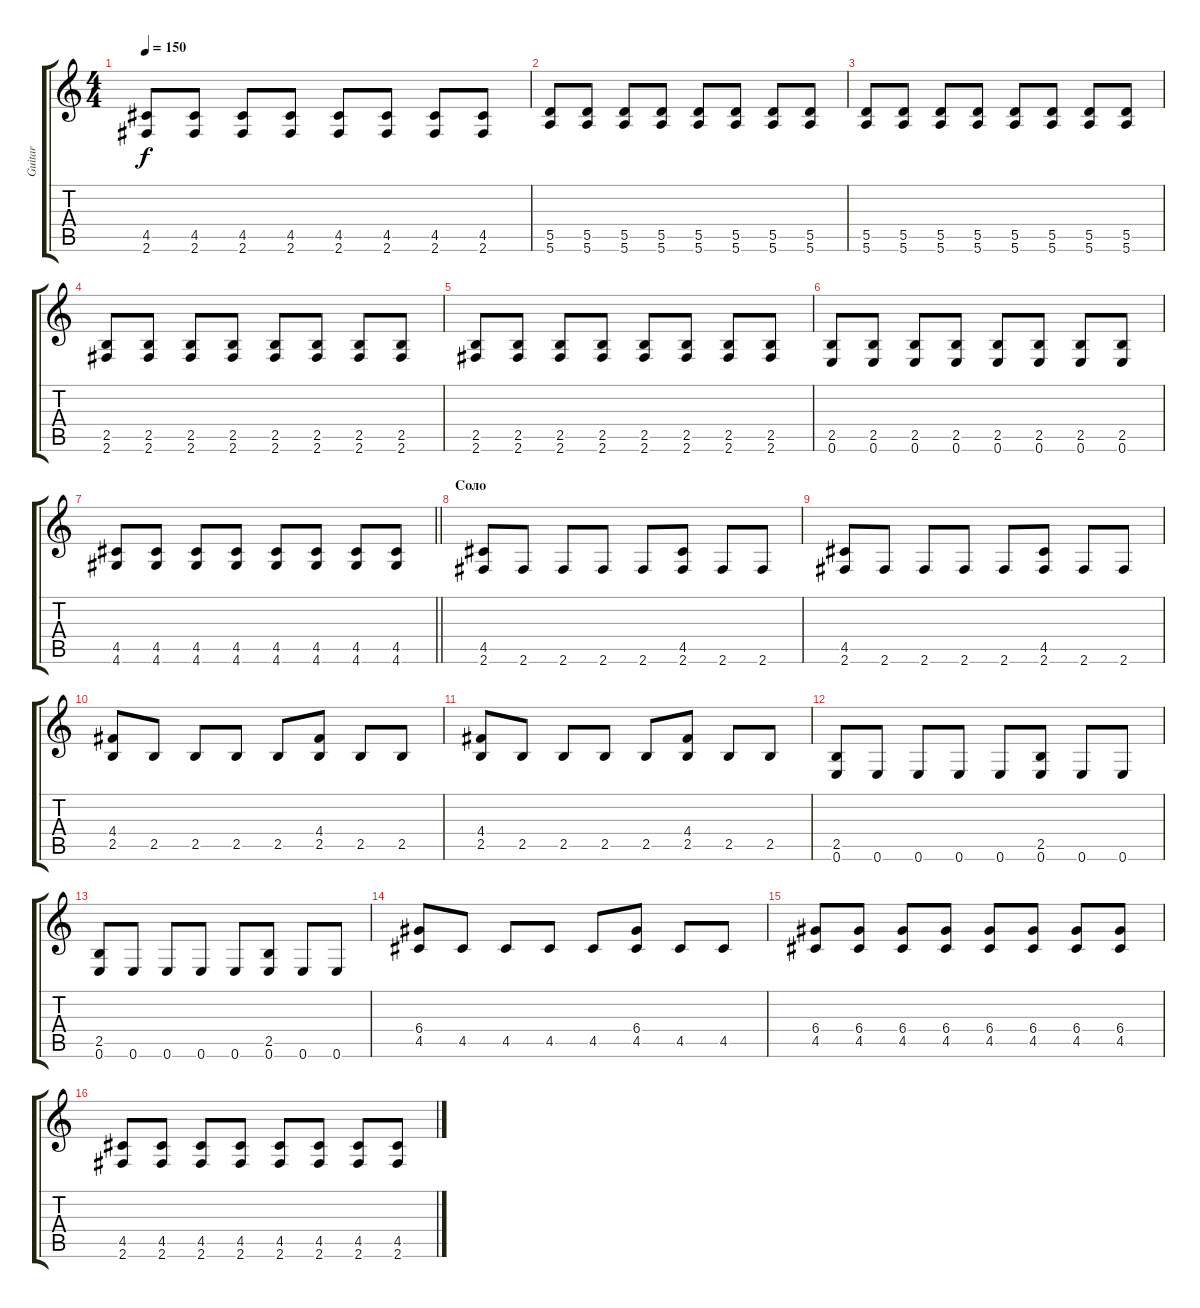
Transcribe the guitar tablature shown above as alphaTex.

\track ("Guitar" "Guitar") {instrument distortionguitar}
\staff {score tabs}
\tuning (E4 B3 G3 D3 A2 E2) {hide}
\ts (4 4)
\tempo 150
\clef g2
\ks c
(4.5 2.6).8{dy f} (4.5 2.6).8 (4.5 2.6).8 (4.5 2.6).8 (4.5 2.6).8 (4.5 2.6).8 (4.5 2.6).8 (4.5 2.6).8 |
(5.5 5.6).8 (5.5 5.6).8 (5.5 5.6).8 (5.5 5.6).8 (5.5 5.6).8 (5.5 5.6).8 (5.5 5.6).8 (5.5 5.6).8 |
(5.5 5.6).8 (5.5 5.6).8 (5.5 5.6).8 (5.5 5.6).8 (5.5 5.6).8 (5.5 5.6).8 (5.5 5.6).8 (5.5 5.6).8 |
(2.5 2.6).8 (2.5 2.6).8 (2.5 2.6).8 (2.5 2.6).8 (2.5 2.6).8 (2.5 2.6).8 (2.5 2.6).8 (2.5 2.6).8 |
(2.5 2.6).8 (2.5 2.6).8 (2.5 2.6).8 (2.5 2.6).8 (2.5 2.6).8 (2.5 2.6).8 (2.5 2.6).8 (2.5 2.6).8 |
(2.5 0.6).8 (2.5 0.6).8 (2.5 0.6).8 (2.5 0.6).8 (2.5 0.6).8 (2.5 0.6).8 (2.5 0.6).8 (2.5 0.6).8 |
\barLineRight lightlight
(4.5 4.6).8 (4.5 4.6).8 (4.5 4.6).8 (4.5 4.6).8 (4.5 4.6).8 (4.5 4.6).8 (4.5 4.6).8 (4.5 4.6).8 |
\section ("" "Соло")
(4.5 2.6).8 2.6.8 2.6.8 2.6.8 2.6.8 (4.5 2.6).8 2.6.8 2.6.8 |
(4.5 2.6).8 2.6.8 2.6.8 2.6.8 2.6.8 (4.5 2.6).8 2.6.8 2.6.8 |
(4.4 2.5).8 2.5.8 2.5.8 2.5.8 2.5.8 (4.4 2.5).8 2.5.8 2.5.8 |
(4.4 2.5).8 2.5.8 2.5.8 2.5.8 2.5.8 (4.4 2.5).8 2.5.8 2.5.8 |
(2.5 0.6).8 0.6.8 0.6.8 0.6.8 0.6.8 (2.5 0.6).8 0.6.8 0.6.8 |
(2.5 0.6).8 0.6.8 0.6.8 0.6.8 0.6.8 (2.5 0.6).8 0.6.8 0.6.8 |
(6.4 4.5).8 4.5.8 4.5.8 4.5.8 4.5.8 (6.4 4.5).8 4.5.8 4.5.8 |
(6.4 4.5).8 (6.4 4.5).8 (6.4 4.5).8 (6.4 4.5).8 (6.4 4.5).8 (6.4 4.5).8 (6.4 4.5).8 (6.4 4.5).8 |
(4.5 2.6).8 (4.5 2.6).8 (4.5 2.6).8 (4.5 2.6).8 (4.5 2.6).8 (4.5 2.6).8 (4.5 2.6).8 (4.5 2.6).8
